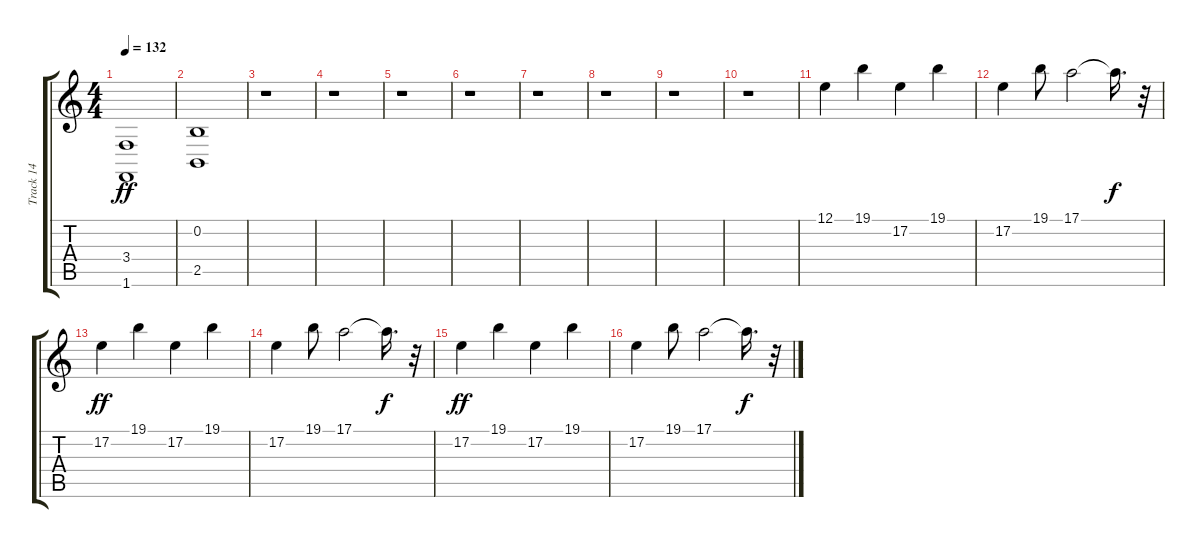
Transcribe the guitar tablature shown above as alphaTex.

\track ("Track 14" "Track 14") {instrument harpsichord}
\staff {score tabs}
\tuning (E4 B3 G3 D3 A2 E2) {hide}
\ts (4 4)
\tempo 132
\clef g2
\ks c
(3.4 1.6).1{dy ff} |
(0.2 2.5).1 |
r.1 |
r.1 |
r.1 |
r.1 |
r.1 |
r.1 |
r.1 |
r.1 |
12.1.4 19.1.4 17.2.4 19.1.4 |
17.2.4 19.1.8 17.1.2 17.1{t}.16{d dy f} r.32 |
17.2.4{dy ff} 19.1.4 17.2.4 19.1.4 |
17.2.4 19.1.8 17.1.2 17.1{t}.16{d dy f} r.32 |
17.2.4{dy ff} 19.1.4 17.2.4 19.1.4 |
17.2.4 19.1.8 17.1.2 17.1{t}.16{d dy f} r.32
